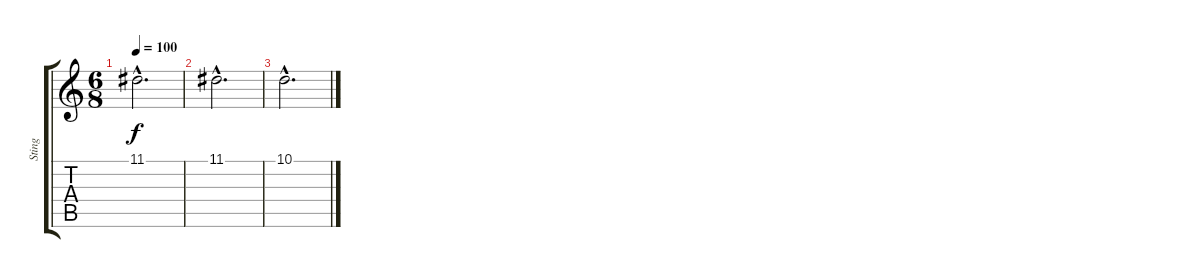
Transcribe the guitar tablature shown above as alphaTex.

\track ("Sting" "Sting") {instrument choiraahs}
\staff {score tabs}
\tuning (E4 B3 G3 D3 A2 E2) {hide}
\ts (6 8)
\tempo 100
\clef g2
\ks c
11.1{hac}.2{d dy f} |
11.1{hac}.2{d} |
10.1{hac}.2{d}
